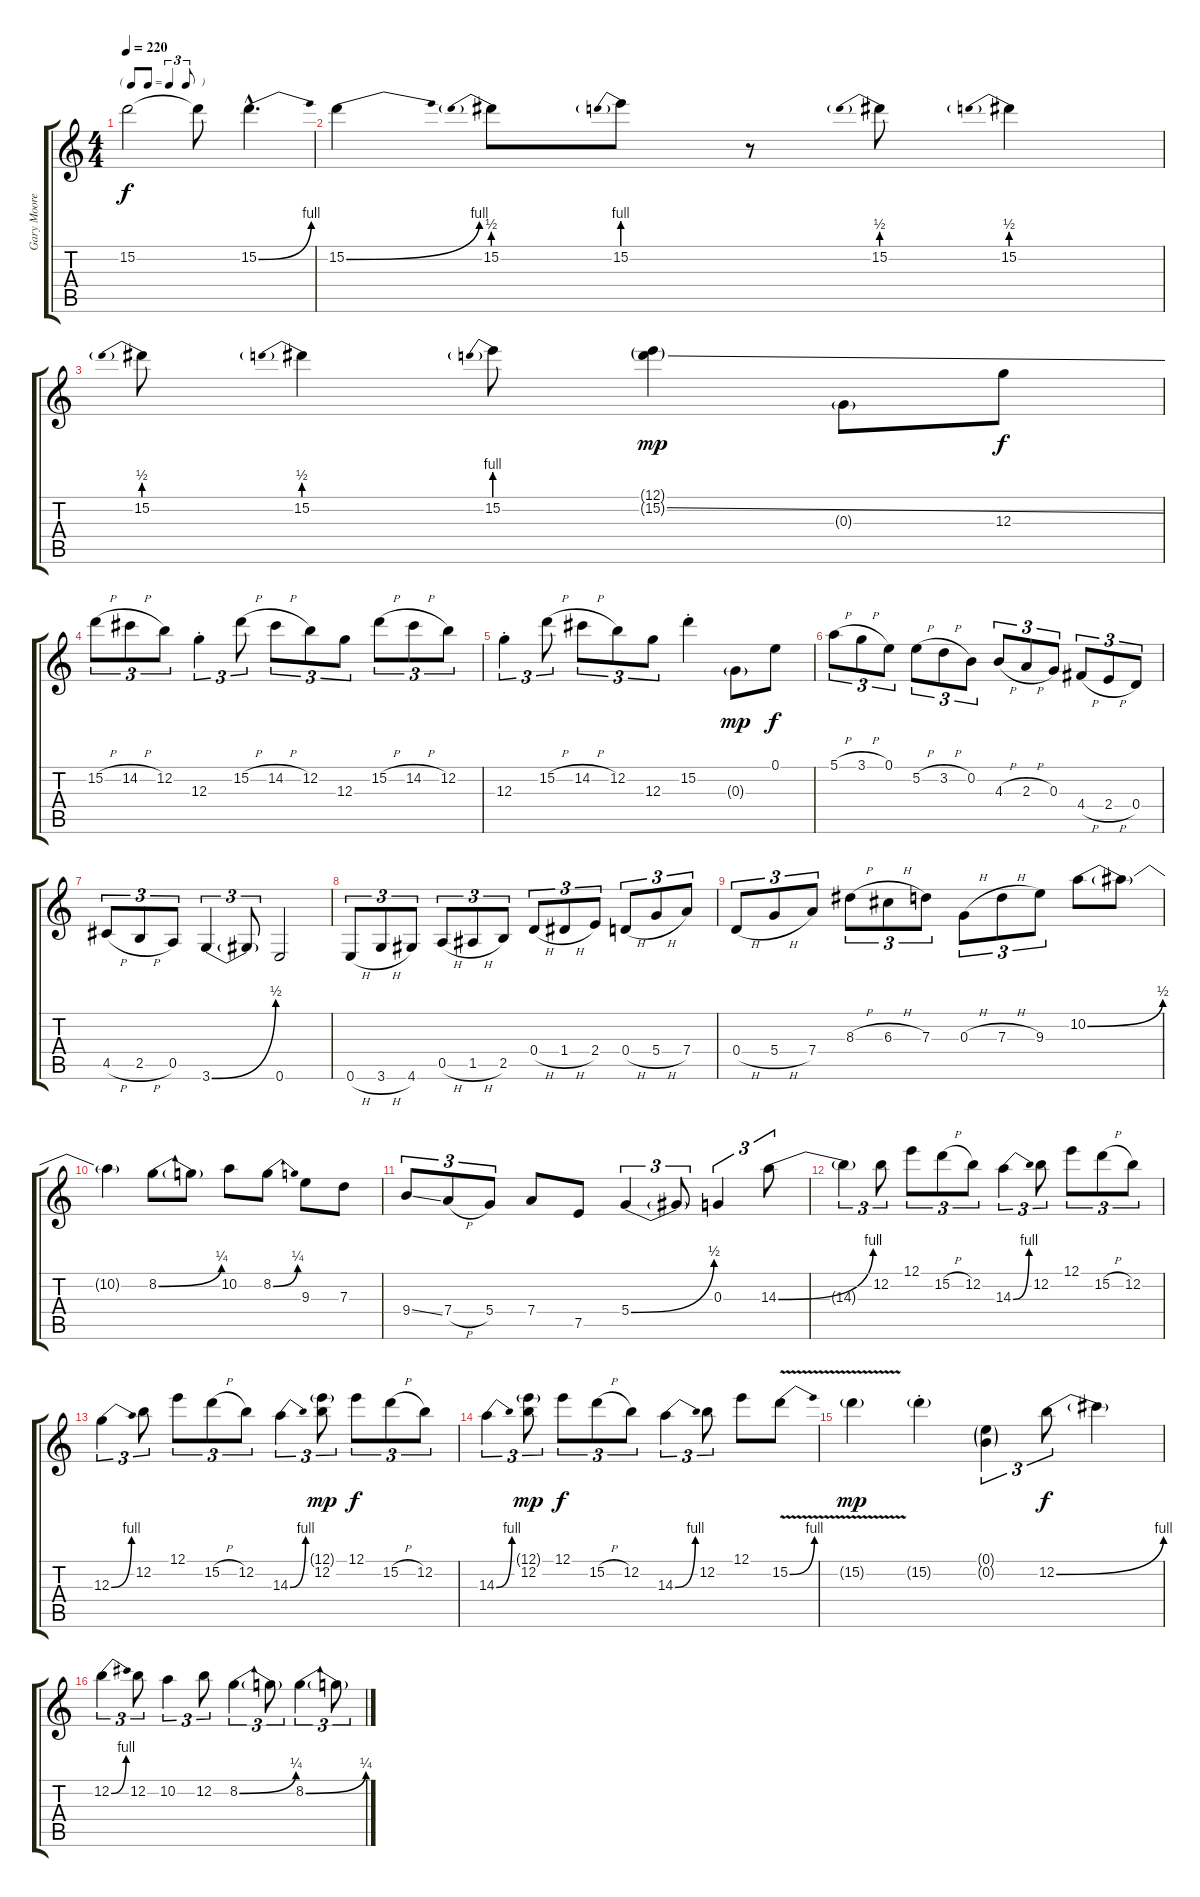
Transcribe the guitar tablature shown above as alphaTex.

\track ("Gary Moore (Guitar I)" "Gary Moore") {instrument distortionguitar}
\staff {score tabs}
\tuning (E4 B3 G3 D3 A2 E2) {hide}
\ts (4 4)
\tf triplet8th
\tempo 220
\clef g2
\ks c
15.2{t}.2{dy f} 15.2{t}.8 15.2{be (bend 0 0 60 4) hac}.4{d} |
15.2{be (bend 0 0 60 4)}.4 15.2{be (prebend 0 2 60 2)}.8 15.2{be (prebend 0 4 60 4)}.8 r.8 15.2{be (prebend 0 2 60 2)}.8 15.2{be (prebend 0 2 60 2)}.4 |
15.2{be (prebend 0 2 60 2)}.8 15.2{be (prebend 0 2 60 2)}.4 15.2{be (prebend 0 4 60 4)}.8 (12.1{g} 15.2{ss g}).4{dy mp} 0.3{g}.8 12.3.8{dy f} |
15.2{h}.8{tu (3 2)} 14.2{h}.8{tu (3 2)} 12.2.8{tu (3 2)} 12.3{st}.4{tu (3 2)} 15.2{h}.8{tu (3 2)} 14.2{h}.8{tu (3 2)} 12.2.8{tu (3 2)} 12.3.8{tu (3 2)} 15.2{h}.8{tu (3 2)} 14.2{h}.8{tu (3 2)} 12.2.8{tu (3 2)} |
12.3{st}.4{tu (3 2)} 15.2{h}.8{tu (3 2)} 14.2{h}.8{tu (3 2)} 12.2.8{tu (3 2)} 12.3.8{tu (3 2)} 15.2{st}.4 0.3{g}.8{dy mp} 0.1.8{dy f} |
5.1{h}.8{tu (3 2)} 3.1{h}.8{tu (3 2)} 0.1.8{tu (3 2)} 5.2{h}.8{tu (3 2)} 3.2{h}.8{tu (3 2)} 0.2.8{tu (3 2)} 4.3{h}.8{tu (3 2)} 2.3{h}.8{tu (3 2)} 0.3.8{tu (3 2)} 4.4{h}.8{tu (3 2)} 2.4{h}.8{tu (3 2)} 0.4.8{tu (3 2)} |
4.5{h}.8{tu (3 2)} 2.5{h}.8{tu (3 2)} 0.5.8{tu (3 2)} 3.6{be (bend 0 0 60 2)}.4{tu (3 2)} 3.6{t}.8{tu (3 2)} 0.6.2 |
0.6{h}.8{tu (3 2)} 3.6{h}.8{tu (3 2)} 4.6.8{tu (3 2)} 0.5{h}.8{tu (3 2)} 1.5{h}.8{tu (3 2)} 2.5.8{tu (3 2)} 0.4{h}.8{tu (3 2)} 1.4{h}.8{tu (3 2)} 2.4.8{tu (3 2)} 0.4{h}.8{tu (3 2)} 5.4{h}.8{tu (3 2)} 7.4.8{tu (3 2)} |
0.4{h}.8{tu (3 2)} 5.4{h}.8{tu (3 2)} 7.4.8{tu (3 2)} 8.3{h}.8{tu (3 2)} 6.3{h}.8{tu (3 2)} 7.3.8{tu (3 2)} 0.3{h}.8{tu (3 2)} 7.3{h}.8{tu (3 2)} 9.3.8{tu (3 2)} 10.2{be (bend 0 0 60 2)}.8 10.2{t}.8 |
10.2{t}.4 8.2{be (bend 0 0 60 1)}.8 8.2{t}.8 10.2.8 8.2{be (bend 0 0 60 1)}.8 9.3.8 7.3.8 |
9.4{ss}.8{tu (3 2)} 7.4{h}.8{tu (3 2)} 5.4.8{tu (3 2)} 7.4.8 7.5.8 5.4{be (bend 0 0 60 2)}.4{tu (3 2)} 5.4{t}.8{tu (3 2)} 0.3.4{tu (3 2)} 14.3{be (bend 0 0 60 4)}.8{tu (3 2)} |
14.3{t}.4{tu (3 2)} 12.2.8{tu (3 2)} 12.1.8{tu (3 2)} 15.2{h}.8{tu (3 2)} 12.2.8{tu (3 2)} 14.3{be (bend 0 0 60 4)}.4{tu (3 2)} 12.2.8{tu (3 2)} 12.1.8{tu (3 2)} 15.2{h}.8{tu (3 2)} 12.2.8{tu (3 2)} |
12.3{be (bend 0 0 60 4)}.4{tu (3 2)} 12.2.8{tu (3 2)} 12.1.8{tu (3 2)} 15.2{h}.8{tu (3 2)} 12.2.8{tu (3 2)} 14.3{be (bend 0 0 60 4)}.4{tu (3 2)} (12.1{g} 12.2).8{tu (3 2) dy mp} 12.1.8{tu (3 2) dy f} 15.2{h}.8{tu (3 2)} 12.2.8{tu (3 2)} |
14.3{be (bend 0 0 60 4)}.4{tu (3 2)} (12.1{g} 12.2).8{tu (3 2) dy mp} 12.1.8{tu (3 2) dy f} 15.2{h}.8{tu (3 2)} 12.2.8{tu (3 2)} 14.3{be (bend 0 0 60 4)}.4{tu (3 2)} 12.2.8{tu (3 2)} 12.1.8 15.2{be (bend 0 0 60 4) v}.8 |
15.2{v g}.4{dy mp} 15.2{g st}.4 (0.1{g} 0.2{g}).4{tu (3 2)} 12.2{be (bend 0 0 60 4)}.8{tu (3 2) dy f} 12.2{t}.4 |
12.2{be (bend 0 0 60 4)}.4{tu (3 2)} 12.2.8{tu (3 2)} 10.2.4{tu (3 2)} 12.2.8{tu (3 2)} 8.2{be (bend 0 0 60 1)}.4{tu (3 2)} 8.2{t}.8{tu (3 2)} 8.2{be (bend 0 0 60 1)}.4{tu (3 2)} 8.2{t}.8{tu (3 2)}
